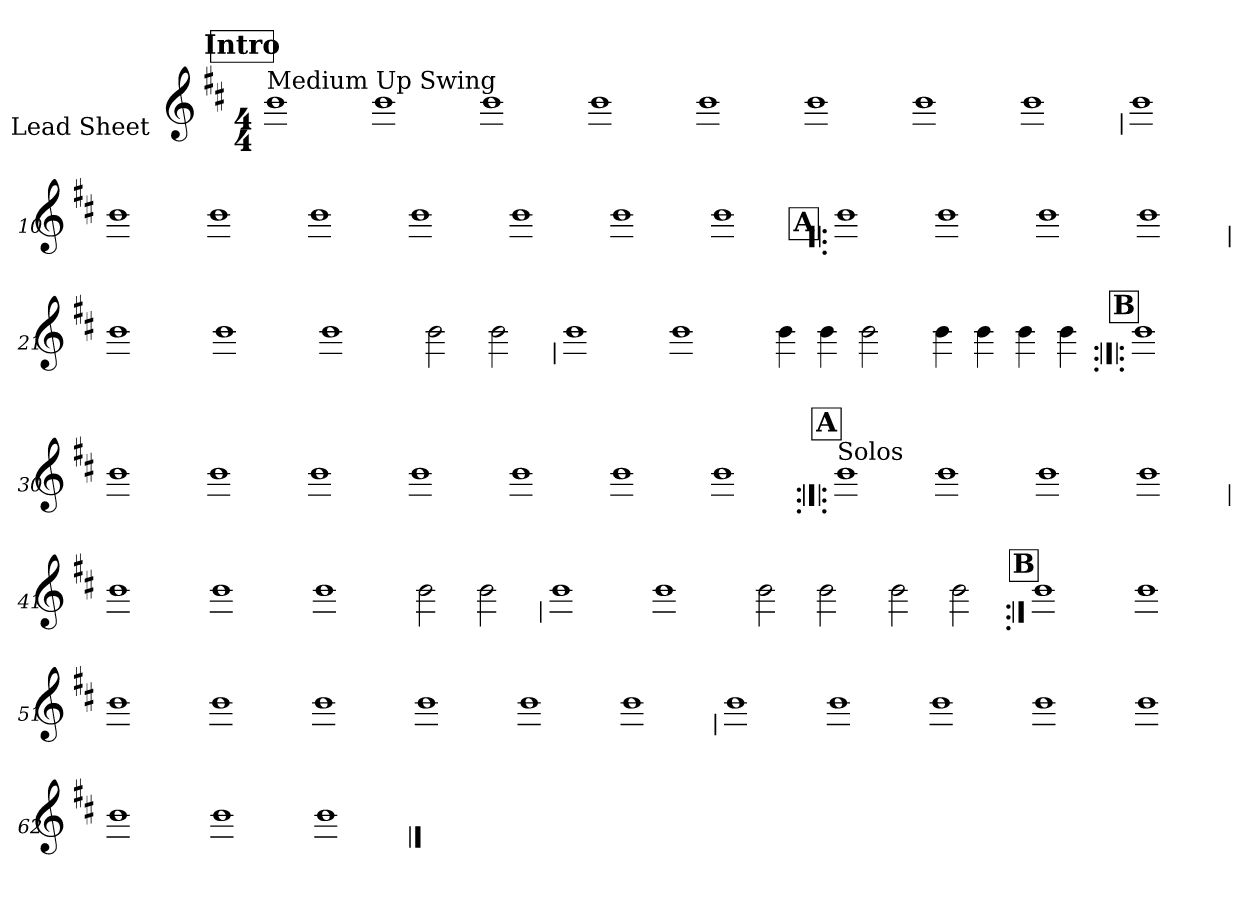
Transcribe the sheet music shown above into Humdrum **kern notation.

**kern
*part1
*staff1
*I"Lead Sheet
*stria0
*clefG2
*k[f#c#]
*D:
*M4/4
!!LO:REH:place=s1:a:t=Intro
=1||
!LO:TX:a:t=Medium Up Swing
1b
=2-
1b
=3-
1b
=4-
1b
=5-
1b
=6-
1b
=7-
1b
=8-
1b
!!LO:LB:g=z
=9
1b
=10-
1b
=11-
1b
=12-
1b
=13-
1b
=14-
1b
=15-
1b
=16-
1b
!!LO:LB:g=z
!!LO:REH:place=s1:a:t=A
=17!|:
1b
=18-
1b
=19-
1b
=20-
1b
!!LO:LB:g=z
=21
1b
=22-
1b
=23-
1b
=24-
2b
2b
!!LO:LB:g=z
=25
1b
=26-
1b
=27-
4b
4b
2b
=28-
4b
4b
4b
4b
!!LO:LB:g=z
!!LO:REH:place=s1:a:t=B
=29:|!|:
1b
=30-
1b
=31-
1b
=32-
1b
=33-
1b
=34-
1b
=35-
1b
=36-
1b
!!LO:LB:g=z
!!LO:REH:place=s1:a:t=A
=37:|!|:
!LO:TX:a:t=Solos
1b
=38-
1b
=39-
1b
=40-
1b
!!LO:LB:g=z
=41
1b
=42-
1b
=43-
1b
=44-
2b
2b
!!LO:LB:g=z
=45
1b
=46-
1b
=47-
2b
2b
=48-
2b
2b
!!LO:LB:g=z
!!LO:REH:place=s1:a:t=B
=49:|!
1b
=50-
1b
=51-
1b
=52-
1b
=53-
1b
=54-
1b
=55-
1b
=56-
1b
!!LO:LB:g=z
=57
1b
=58-
1b
=59-
1b
=60-
1b
=61-
1b
=62-
1b
=63-
1b
=64-
1b
==
*-
